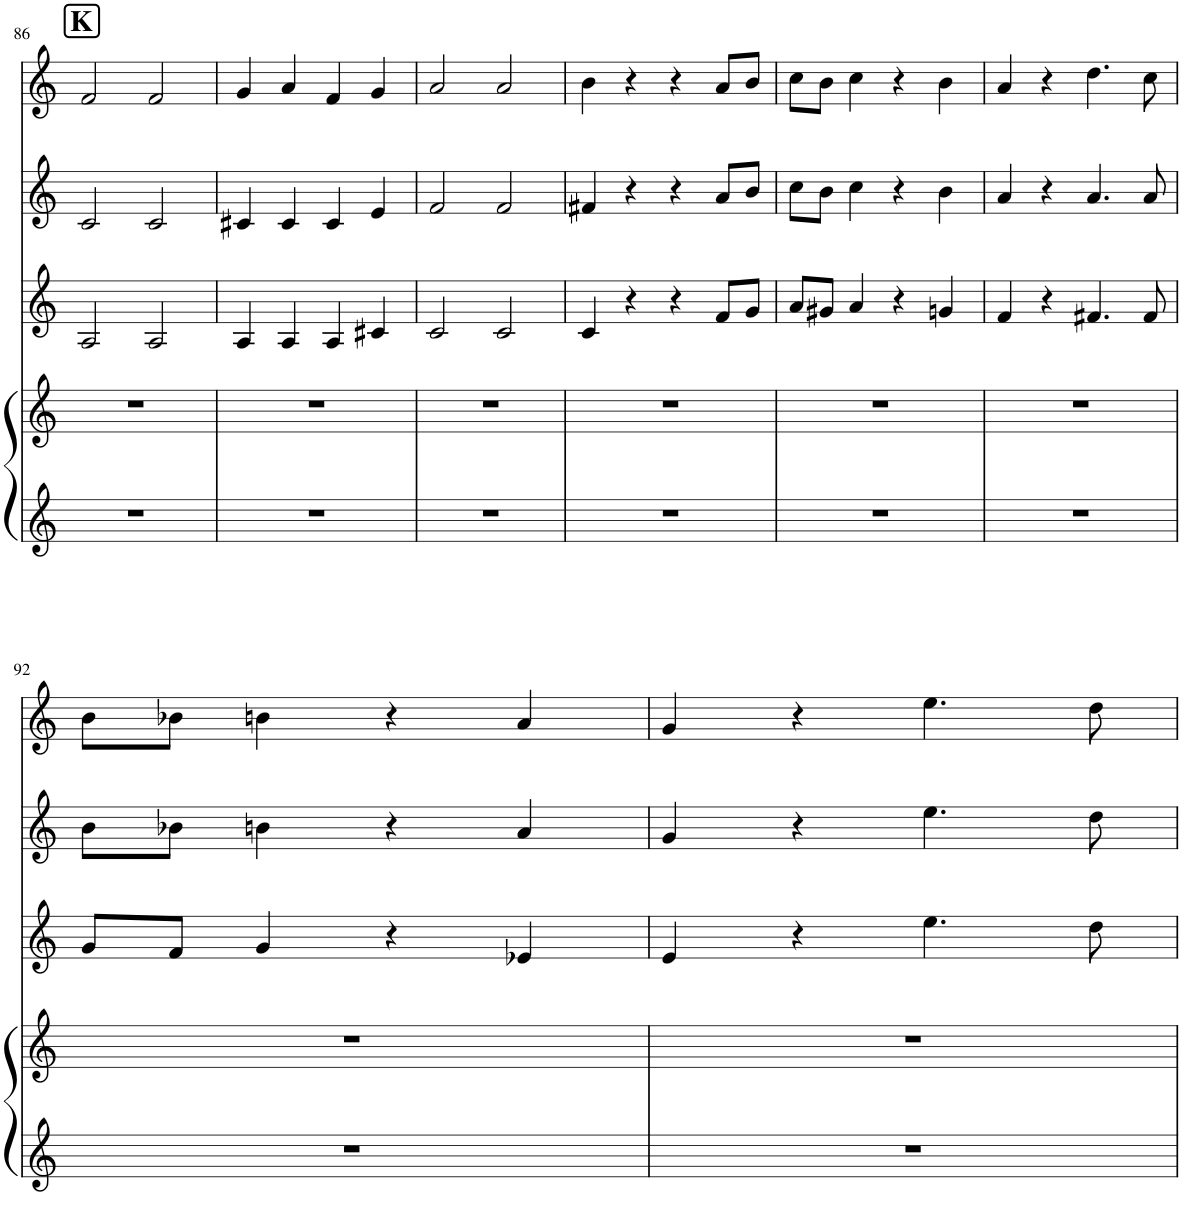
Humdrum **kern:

**kern	**kern	**kern	**kern	**kern
*part4	*part4	*part3	*part2	*part1
*staff5	*staff4	*staff3	*staff2	*staff1
*I"Piano	*	*I"Piano	*I"Piano	*I"Piano
*I'Pno	*	*I'Pno	*I'Pno	*I'Pno
!!LO:PB:g=z
*clefG2	*clefG2	*clefG2	*clefG2	*clefG2
*k[]	*k[]	*k[]	*k[]	*k[]
*M2/2	*M2/2	*M2/2	*M2/2	*M2/2
*met(c|)	*met(c|)	*met(c|)	*met(c|)	*met(c|)
!!LO:REH:place=s1:a:B:cj:fs=14:t=K
=86	=86	=86	=86	=86
1r	1r	2A/	2c/	2f/
.	.	2A/	2c/	2f/
=87	=87	=87	=87	=87
1r	1r	4A/	4c#X/	4g/
.	.	4A/	4c#/	4a/
.	.	4A/	4c#/	4f/
.	.	4c#X/	4e/	4g/
=88	=88	=88	=88	=88
1r	1r	2c/	2f/	2a/
.	.	2c/	2f/	2a/
=89	=89	=89	=89	=89
1r	1r	4c/	4f#X/	4b\
.	.	4r	4r	4r
.	.	4r	4r	4r
.	.	8f/L	8a/L	8a/L
.	.	8g/J	8b/J	8b/J
=90	=90	=90	=90	=90
1r	1r	8a/L	8cc\L	8cc\L
.	.	8g#X/J	8b\J	8b\J
.	.	4a/	4cc\	4cc\
.	.	4r	4r	4r
.	.	4gn/	4b\	4b\
=91	=91	=91	=91	=91
1r	1r	4f/	4a/	4a/
.	.	4r	4r	4r
.	.	4.f#X/	4.a/	4.dd\
.	.	8f#/	8a/	8cc\
!!LO:LB:g=z
=92	=92	=92	=92	=92
1r	1r	8g/L	8b\L	8b\L
.	.	8f/J	8b-X\J	8b-X\J
.	.	4g/	4bn\	4bn\
.	.	4r	4r	4r
.	.	4e-X/	4a/	4a/
=93	=93	=93	=93	=93
1r	1r	4e/	4g/	4g/
.	.	4r	4r	4r
.	.	4.ee\	4.ee\	4.ee\
.	.	8dd\	8dd\	8dd\
=	=	=	=	=
*-	*-	*-	*-	*-
